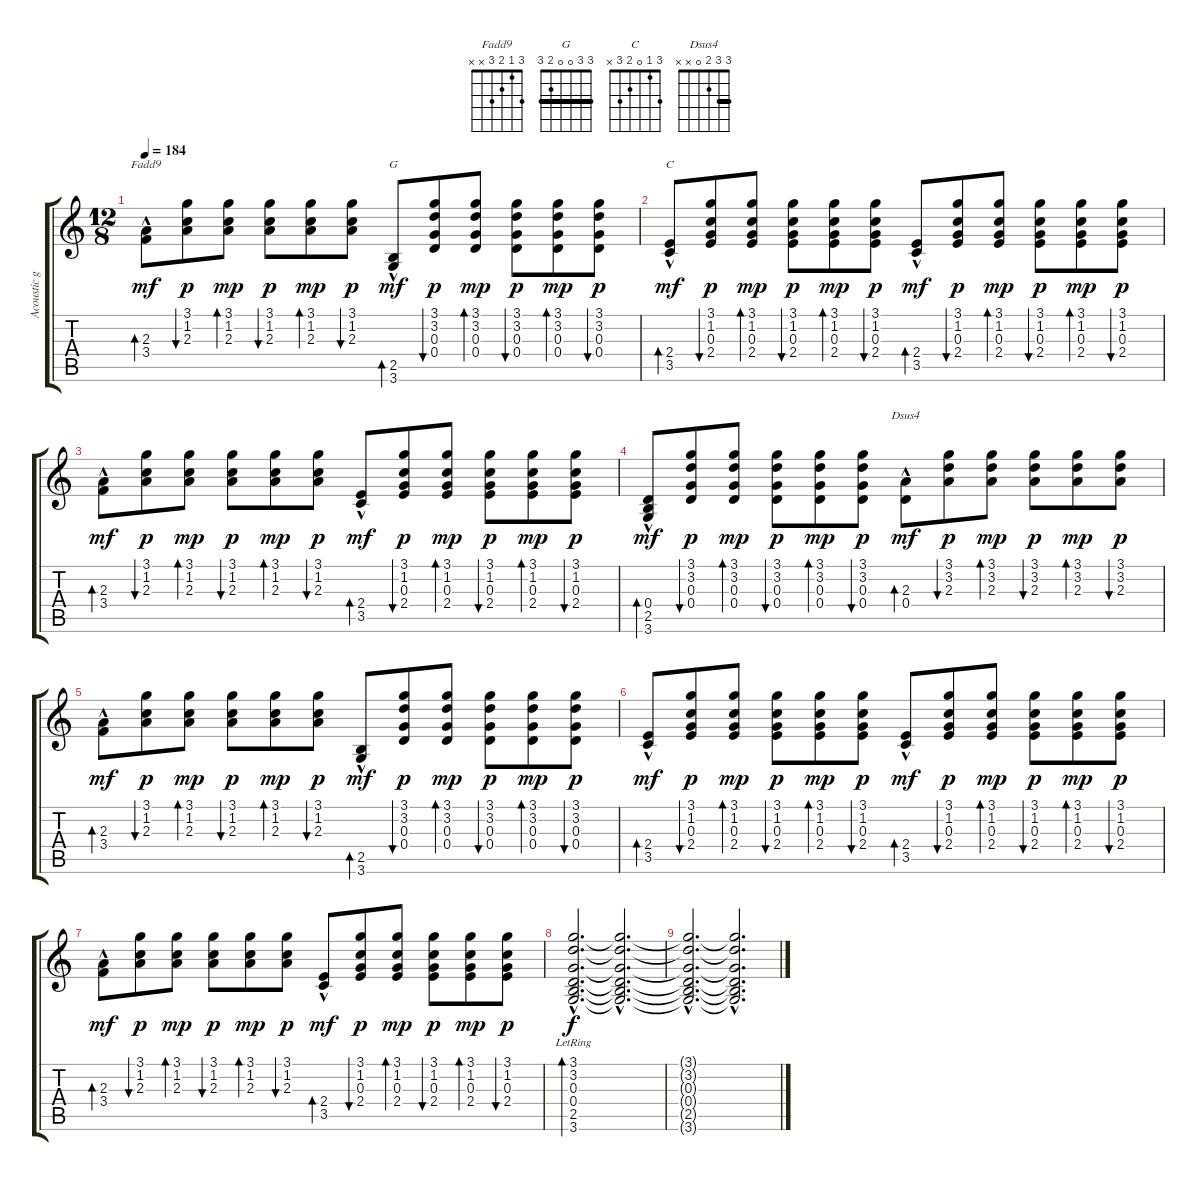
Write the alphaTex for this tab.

\track ("Acoustic guitar - Lennon" "Acoustic g") {instrument acousticguitarsteel}
\staff {score tabs}
\tuning (E4 B3 G3 D3 A2 E2) {hide}
\chord ("Fadd9" 3 1 2 3 x x)
\chord ("G" 3 3 0 0 2 3) {barre 3}
\chord ("C" 3 1 0 2 3 x)
\chord ("Dsus4" 3 3 2 0 x x) {barre 3}
\ts (12 8)
\tempo 184
\clef g2
\ks c
(2.3 3.4{hac}).8{bd 60 ch "Fadd9" dy mf} (3.1 1.2 2.3).8{bu 60 dy p} (3.1 1.2 2.3).8{bd 60 dy mp} (3.1 1.2 2.3).8{bu 60 dy p} (3.1 1.2 2.3).8{bd 60 dy mp} (3.1 1.2 2.3).8{bu 60 dy p} (2.5{hac} 3.6{hac}).8{bd 60 ch "G" dy mf} (3.1 3.2 0.3 0.4).8{bu 60 dy p} (3.1 3.2 0.3 0.4).8{bd 60 dy mp} (3.1 3.2 0.3 0.4).8{bu 60 dy p} (3.1 3.2 0.3 0.4).8{bd 60 dy mp} (3.1 3.2 0.3 0.4).8{bu 60 dy p} |
(2.4 3.5{hac}).8{bd 60 ch "C" dy mf} (3.1 1.2 0.3 2.4).8{bu 60 dy p} (3.1 1.2 0.3 2.4).8{bd 60 dy mp} (3.1 1.2 0.3 2.4).8{bu 60 dy p} (3.1 1.2 0.3 2.4).8{bd 60 dy mp} (3.1 1.2 0.3 2.4).8{bu 60 dy p} (2.4 3.5{hac}).8{bd 60 dy mf} (3.1 1.2 0.3 2.4).8{bu 60 dy p} (3.1 1.2 0.3 2.4).8{bd 60 dy mp} (3.1 1.2 0.3 2.4).8{bu 60 dy p} (3.1 1.2 0.3 2.4).8{bd 60 dy mp} (3.1 1.2 0.3 2.4).8{bu 60 dy p} |
(2.3 3.4{hac}).8{bd 60 dy mf} (3.1 1.2 2.3).8{bu 60 dy p} (3.1 1.2 2.3).8{bd 60 dy mp} (3.1 1.2 2.3).8{bu 60 dy p} (3.1 1.2 2.3).8{bd 60 dy mp} (3.1 1.2 2.3).8{bu 60 dy p} (2.4{hac} 3.5{hac}).8{bd 60 dy mf} (3.1 1.2 0.3 2.4).8{bu 60 dy p} (3.1 1.2 0.3 2.4).8{bd 60 dy mp} (3.1 1.2 0.3 2.4).8{bu 60 dy p} (3.1 1.2 0.3 2.4).8{bd 60 dy mp} (3.1 1.2 0.3 2.4).8{bu 60 dy p} |
(0.4 2.5{hac} 3.6{hac}).8{bd 60 dy mf} (3.1 3.2 0.3 0.4).8{bu 60 dy p} (3.1 3.2 0.3 0.4).8{bd 60 dy mp} (3.1 3.2 0.3 0.4).8{bu 60 dy p} (3.1 3.2 0.3 0.4).8{bd 60 dy mp} (3.1 3.2 0.3 0.4).8{bu 60 dy p} (2.3 0.4{hac}).8{bd 60 ch "Dsus4" dy mf} (3.1 3.2 2.3).8{bu 60 dy p} (3.1 3.2 2.3).8{bd 60 dy mp} (3.1 3.2 2.3).8{bu 60 dy p} (3.1 3.2 2.3).8{bd 60 dy mp} (3.1 3.2 2.3).8{bu 60 dy p} |
(2.3 3.4{hac}).8{bd 60 dy mf} (3.1 1.2 2.3).8{bu 60 dy p} (3.1 1.2 2.3).8{bd 60 dy mp} (3.1 1.2 2.3).8{bu 60 dy p} (3.1 1.2 2.3).8{bd 60 dy mp} (3.1 1.2 2.3).8{bu 60 dy p} (2.5{hac} 3.6{hac}).8{bd 60 dy mf} (3.1 3.2 0.3 0.4).8{bu 60 dy p} (3.1 3.2 0.3 0.4).8{bd 60 dy mp} (3.1 3.2 0.3 0.4).8{bu 60 dy p} (3.1 3.2 0.3 0.4).8{bd 60 dy mp} (3.1 3.2 0.3 0.4).8{bu 60 dy p} |
(2.4 3.5{hac}).8{bd 60 dy mf} (3.1 1.2 0.3 2.4).8{bu 60 dy p} (3.1 1.2 0.3 2.4).8{bd 60 dy mp} (3.1 1.2 0.3 2.4).8{bu 60 dy p} (3.1 1.2 0.3 2.4).8{bd 60 dy mp} (3.1 1.2 0.3 2.4).8{bu 60 dy p} (2.4 3.5{hac}).8{bd 60 dy mf} (3.1 1.2 0.3 2.4).8{bu 60 dy p} (3.1 1.2 0.3 2.4).8{bd 60 dy mp} (3.1 1.2 0.3 2.4).8{bu 60 dy p} (3.1 1.2 0.3 2.4).8{bd 60 dy mp} (3.1 1.2 0.3 2.4).8{bu 60 dy p} |
(2.3 3.4{hac}).8{bd 60 dy mf} (3.1 1.2 2.3).8{bu 60 dy p} (3.1 1.2 2.3).8{bd 60 dy mp} (3.1 1.2 2.3).8{bu 60 dy p} (3.1 1.2 2.3).8{bd 60 dy mp} (3.1 1.2 2.3).8{bu 60 dy p} (2.4{hac} 3.5{hac}).8{bd 60 dy mf} (3.1 1.2 0.3 2.4).8{bu 60 dy p} (3.1 1.2 0.3 2.4).8{bd 60 dy mp} (3.1 1.2 0.3 2.4).8{bu 60 dy p} (3.1 1.2 0.3 2.4).8{bd 60 dy mp} (3.1 1.2 0.3 2.4).8{bu 60 dy p} |
(3.1{hac} 3.2{hac lr} 0.3{hac} 0.4{hac} 2.5{hac} 3.6{hac}).2{d bd 60 dy f} (3.1{hac t} 3.2{hac t} 0.3{hac t} 0.4{hac t} 2.5{hac t} 3.6{hac t}).2{d} |
(3.1{hac t} 3.2{hac t} 0.3{hac t} 0.4{hac t} 2.5{hac t} 3.6{hac t}).2{d} (3.1{hac t} 3.2{hac t} 0.3{hac t} 0.4{hac t} 2.5{hac t} 3.6{hac t}).2{d}
